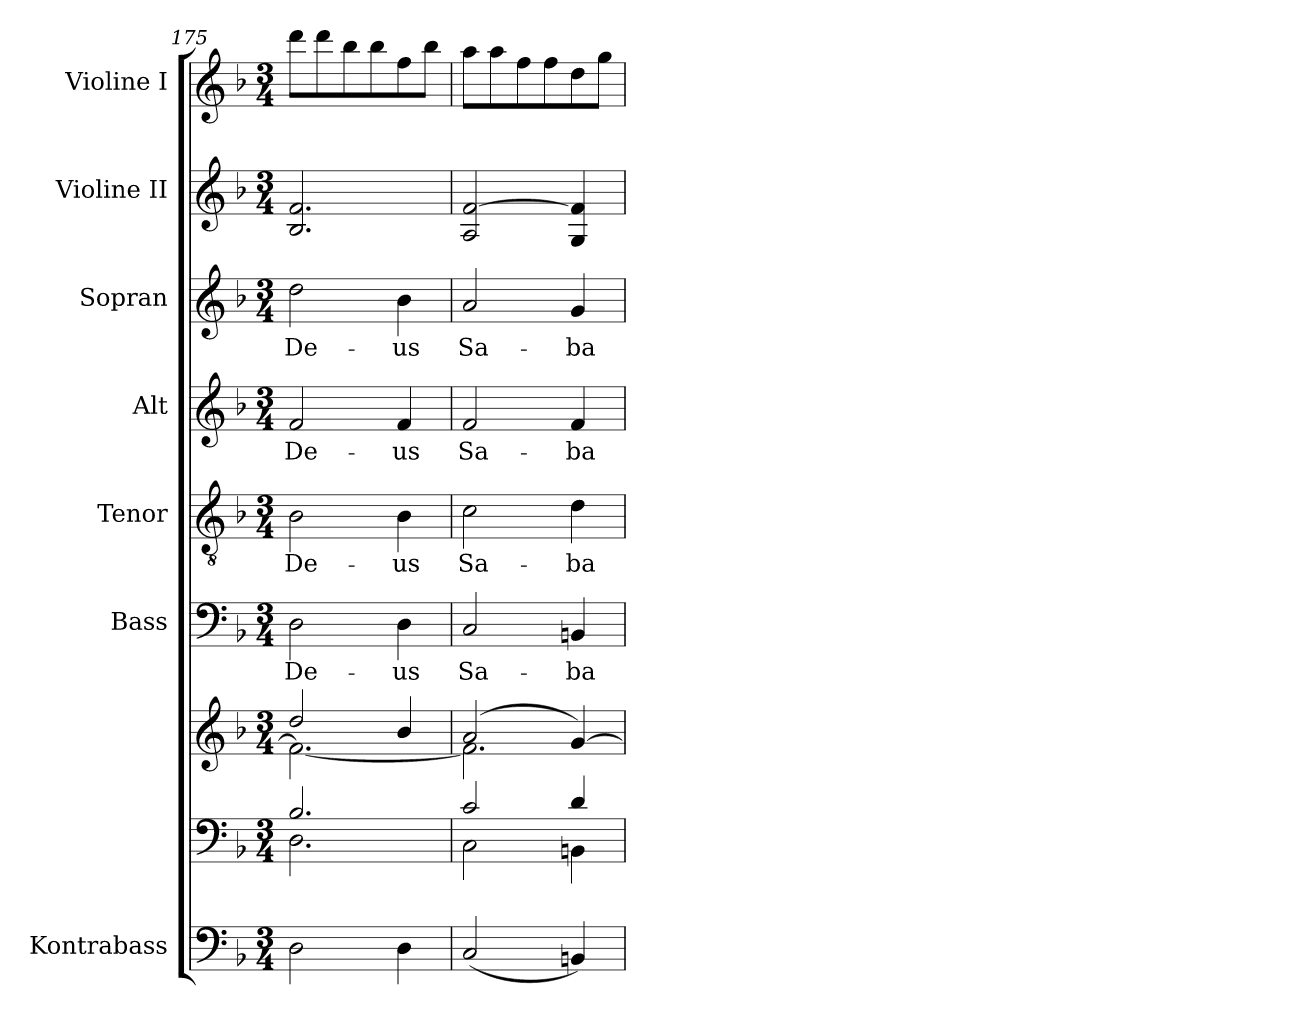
**kern	**kern	**kern	**kern	**text	**kern	**text	**kern	**text	**kern	**text	**kern	**kern
*part8	*part7	*part7	*part6	*part6	*part5	*part5	*part4	*part4	*part3	*part3	*part2	*part1
*staff9	*staff8	*staff7	*staff6	*staff6	*staff5	*staff5	*staff4	*staff4	*staff3	*staff3	*staff2	*staff1
*I"Kontrabass	*	*	*I"Bass	*	*I"Tenor	*	*I"Alt	*	*I"Sopran	*	*I"Violine II	*I"Violine I
*I'Kb.	*	*	*I'B.	*	*I'T.	*	*I'A.	*	*I'S.	*	*I'Vl. II	*I'Vl. I
*clefF4	*clefF4	*clefG2	*clefF4	*	*clefGv2	*	*clefG2	*	*clefG2	*	*clefG2	*clefG2
*ITrd7c12	*	*	*	*	*	*	*	*	*	*	*	*
*k[b-]	*k[b-]	*k[b-]	*k[b-]	*	*k[b-]	*	*k[b-]	*	*k[b-]	*	*k[b-]	*k[b-]
*F:	*F:	*F:	*F:	*	*F:	*	*F:	*	*F:	*	*F:	*F:
*M3/4	*M3/4	*M3/4	*M3/4	*	*M3/4	*	*M3/4	*	*M3/4	*	*M3/4	*M3/4
=175	=175	=175	=175	=175	=175	=175	=175	=175	=175	=175	=175	=175
*	*^	*^	*	*	*	*	*	*	*	*	*	*
!	!	!	!	!	!	!LO:LY:b	!	!LO:LY:b	!	!LO:LY:b	!	!LO:LY:b	!	!
2DD\	2.B-/	2.D\	2dd/	2.f\_	2D\	De-	2B-\	De-	2f/	De-	2dd\	De-	2.B-/ 2.f/	8ddd\L
.	.	.	.	.	.	.	.	.	.	.	.	.	.	8ddd\
.	.	.	.	.	.	.	.	.	.	.	.	.	.	8bb-\
.	.	.	.	.	.	.	.	.	.	.	.	.	.	8bb-\
!	!	!	!	!	!	!LO:LY:b	!	!LO:LY:b	!	!LO:LY:b	!	!LO:LY:b	!	!
4DD\	.	.	4b-/	.	4D\	-us	4B-\	-us	4f/	-us	4b-\	-us	.	8ff\
.	.	.	.	.	.	.	.	.	.	.	.	.	.	8bb-\J
!!LO:PB:g=z
=176	=176	=176	=176	=176	=176	=176	=176	=176	=176	=176	=176	=176	=176	=176
!	!	!	!	!	!	!LO:LY:b	!	!LO:LY:b	!	!LO:LY:b	!	!LO:LY:b	!	!
(<2CC/	2c/	2C\	(2a/	2.f\]	2C/	Sa-	2c\	Sa-	2f/	Sa-	2a/	Sa-	2A/ [>2f/	8aa\L
.	.	.	.	.	.	.	.	.	.	.	.	.	.	8aa\
.	.	.	.	.	.	.	.	.	.	.	.	.	.	8ff\
.	.	.	.	.	.	.	.	.	.	.	.	.	.	8ff\
!	!	!	!	!	!	!LO:LY:b	!	!LO:LY:b	!	!LO:LY:b	!	!LO:LY:b	!	!
4BBBn/)	4d/	4BBn\	[>4g/)	.	4BBn/	-ba-	4d\	-ba-	4f/	-ba-	4g/	-ba-	4G/ 4f/]	8dd\
.	.	.	.	.	.	.	.	.	.	.	.	.	.	8gg\J
*	*v	*v	*	*	*	*	*	*	*	*	*	*	*	*
*	*	*v	*v	*	*	*	*	*	*	*	*	*	*
=	=	=	=	=	=	=	=	=	=	=	=	=
*-	*-	*-	*-	*-	*-	*-	*-	*-	*-	*-	*-	*-
